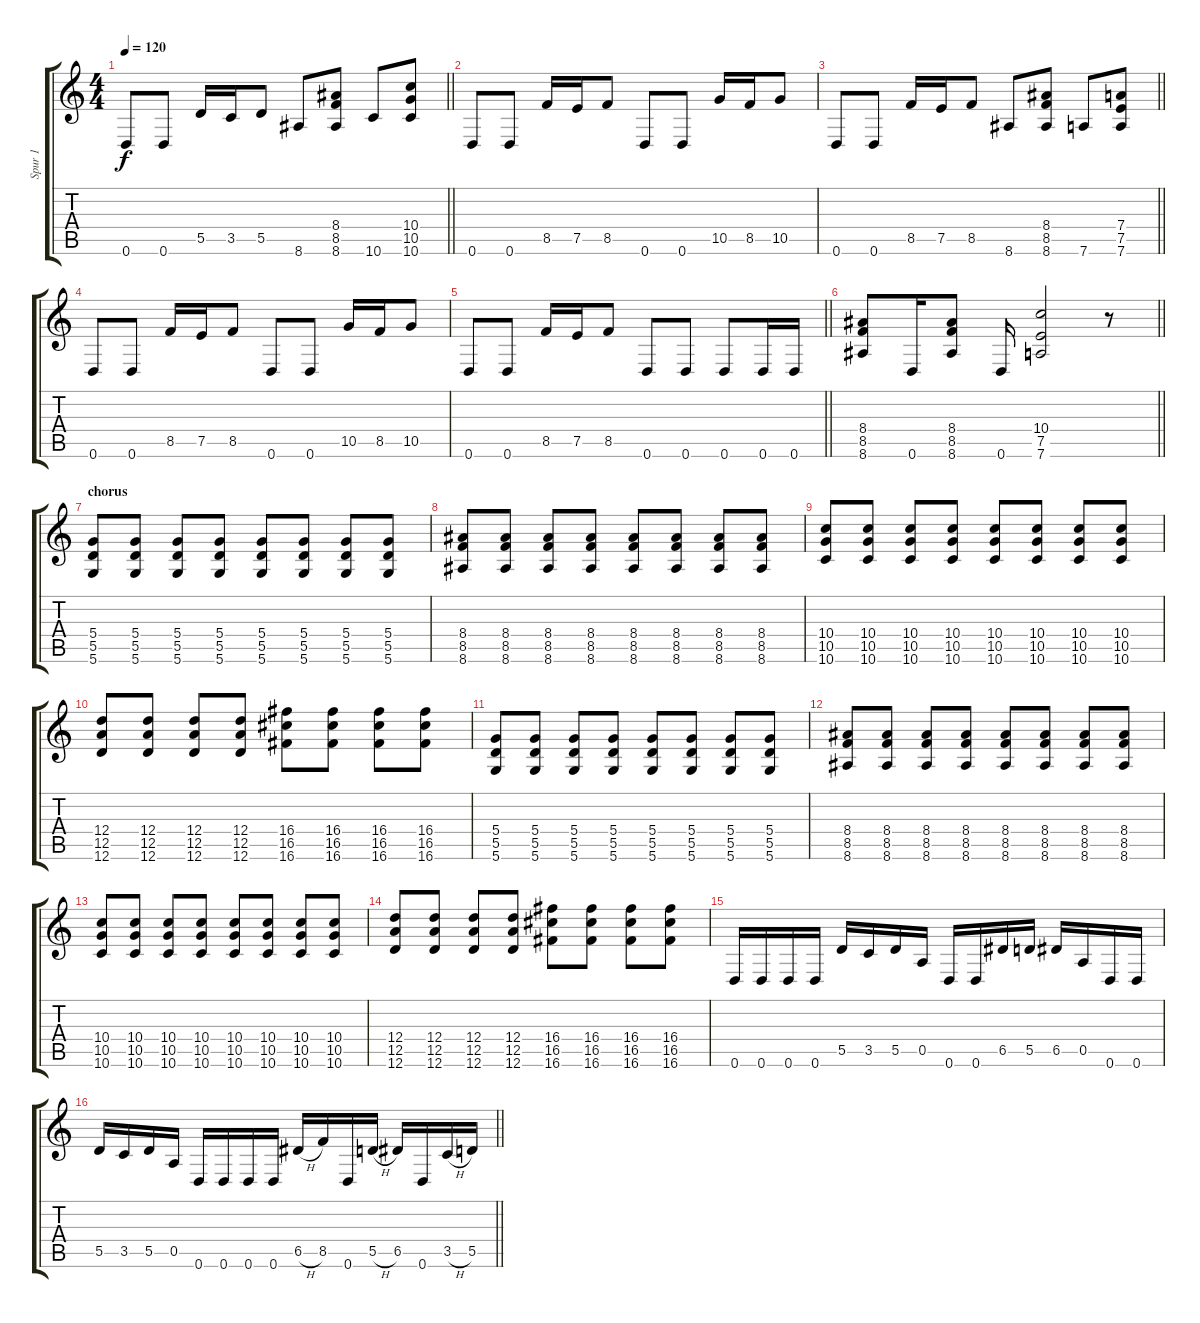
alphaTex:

\track ("Spur 1" "Spur 1") {instrument distortionguitar}
\staff {score tabs}
\tuning (E4 B3 G3 D3 A2 D2) {hide}
\ts (4 4)
\tempo 120
\clef g2
\barLineRight lightlight
\ks c
0.6.8{dy f} 0.6.8 5.5.16 3.5.16 5.5.8 8.6.8 (8.4 8.5 8.6).8 10.6.8 (10.4 10.5 10.6).8 |
0.6.8 0.6.8 8.5.16 7.5.16 8.5.8 0.6.8 0.6.8 10.5.16 8.5.16 10.5.8 |
\barLineRight lightlight
0.6.8 0.6.8 8.5.16 7.5.16 8.5.8 8.6.8 (8.4 8.5 8.6).8 7.6.8 (7.4 7.5 7.6).8 |
0.6.8 0.6.8 8.5.16 7.5.16 8.5.8 0.6.8 0.6.8 10.5.16 8.5.16 10.5.8 |
\barLineRight lightlight
0.6.8 0.6.8 8.5.16 7.5.16 8.5.8 0.6.8 0.6.8 0.6.8 0.6.16 0.6.16 |
\barLineRight lightlight
(8.4 8.5 8.6).8 0.6.16 (8.4 8.5 8.6).8 0.6.16 (10.4 7.5 7.6).2 r.8 |
\section ("" "chorus")
(5.4 5.5 5.6).8 (5.4 5.5 5.6).8 (5.4 5.5 5.6).8 (5.4 5.5 5.6).8 (5.4 5.5 5.6).8 (5.4 5.5 5.6).8 (5.4 5.5 5.6).8 (5.4 5.5 5.6).8 |
(8.4 8.5 8.6).8 (8.4 8.5 8.6).8 (8.4 8.5 8.6).8 (8.4 8.5 8.6).8 (8.4 8.5 8.6).8 (8.4 8.5 8.6).8 (8.4 8.5 8.6).8 (8.4 8.5 8.6).8 |
(10.4 10.5 10.6).8 (10.4 10.5 10.6).8 (10.4 10.5 10.6).8 (10.4 10.5 10.6).8 (10.4 10.5 10.6).8 (10.4 10.5 10.6).8 (10.4 10.5 10.6).8 (10.4 10.5 10.6).8 |
(12.4 12.5 12.6).8 (12.4 12.5 12.6).8 (12.4 12.5 12.6).8 (12.4 12.5 12.6).8 (16.4 16.5 16.6).8 (16.4 16.5 16.6).8 (16.4 16.5 16.6).8 (16.4 16.5 16.6).8 |
(5.4 5.5 5.6).8 (5.4 5.5 5.6).8 (5.4 5.5 5.6).8 (5.4 5.5 5.6).8 (5.4 5.5 5.6).8 (5.4 5.5 5.6).8 (5.4 5.5 5.6).8 (5.4 5.5 5.6).8 |
(8.4 8.5 8.6).8 (8.4 8.5 8.6).8 (8.4 8.5 8.6).8 (8.4 8.5 8.6).8 (8.4 8.5 8.6).8 (8.4 8.5 8.6).8 (8.4 8.5 8.6).8 (8.4 8.5 8.6).8 |
(10.4 10.5 10.6).8 (10.4 10.5 10.6).8 (10.4 10.5 10.6).8 (10.4 10.5 10.6).8 (10.4 10.5 10.6).8 (10.4 10.5 10.6).8 (10.4 10.5 10.6).8 (10.4 10.5 10.6).8 |
(12.4 12.5 12.6).8 (12.4 12.5 12.6).8 (12.4 12.5 12.6).8 (12.4 12.5 12.6).8 (16.4 16.5 16.6).8 (16.4 16.5 16.6).8 (16.4 16.5 16.6).8 (16.4 16.5 16.6).8 |
0.6.16 0.6.16 0.6.16 0.6.16 5.5.16 3.5.16 5.5.16 0.5.16 0.6.16 0.6.16 6.5.16 5.5.16 6.5.16 0.5.16 0.6.16 0.6.16 |
\barLineRight lightlight
5.5.16 3.5.16 5.5.16 0.5.16 0.6.16 0.6.16 0.6.16 0.6.16 6.5{h}.16 8.5.16 0.6.16 5.5{h}.16 6.5.16 0.6.16 3.5{h}.16 5.5.16
